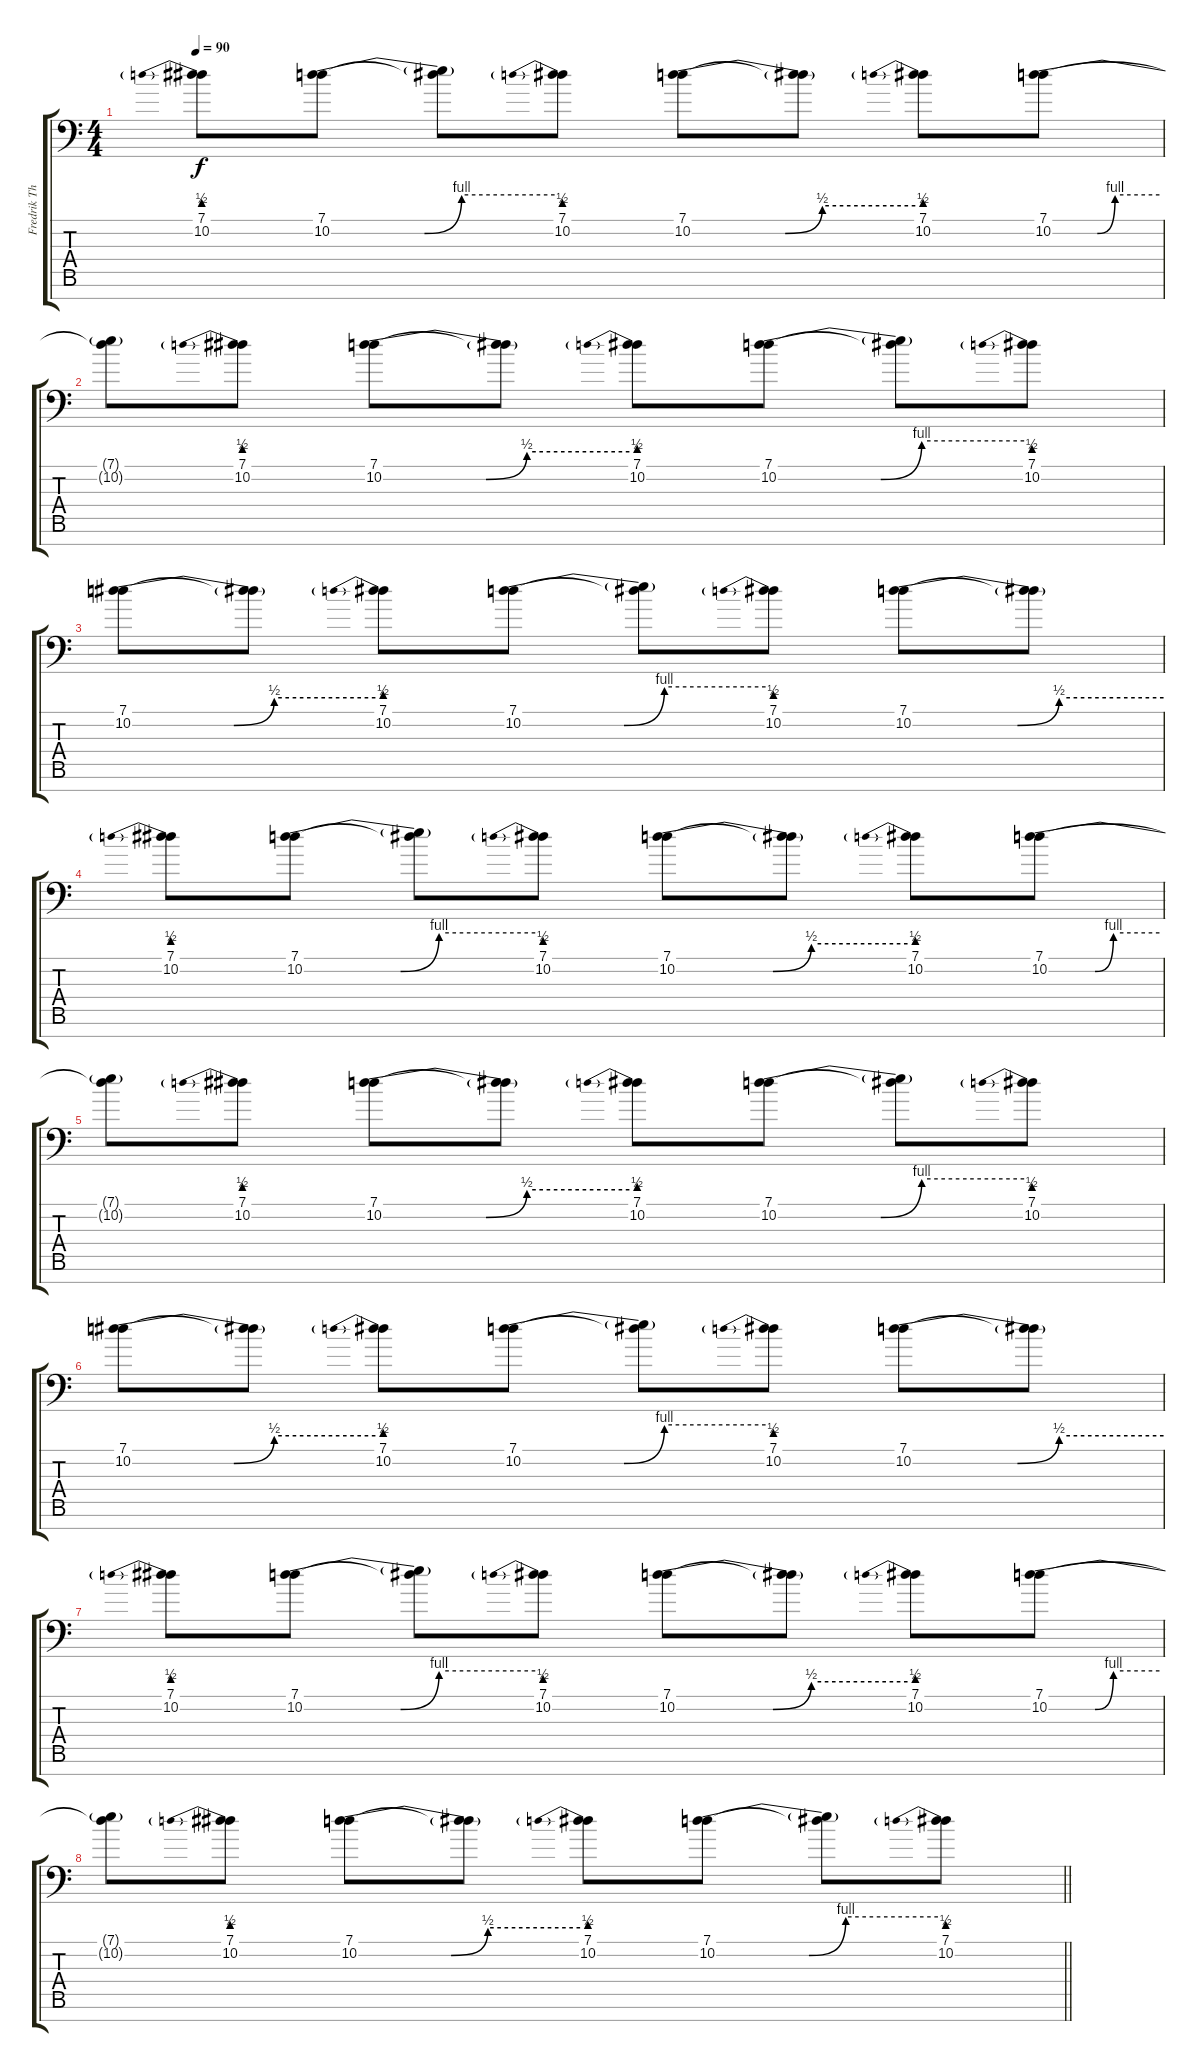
\track ("Fredrik Thordendal" "Fredrik Th") {instrument distortionguitar}
\staff {score tabs}
\tuning (Ab3 E3 B2 Gb2 Db2 Ab1 Eb1) {hide}
\ts (4 4)
\section ("" "")
\tempo 90
\clef f4
\ks c
(7.1 10.2{be (prebend 0 2 60 2)}).8{dy f} (7.1 10.2{be (custom 0 0 25 0 35 4 60 4)}).8 (7.1{t} 10.2{t}).8 (7.1 10.2{be (prebend 0 2 60 2)}).8 (7.1 10.2{be (custom 0 0 25 0 35 2 60 2)}).8 (7.1{t} 10.2{t}).8 (7.1 10.2{be (prebend 0 2 60 2)}).8 (7.1 10.2{be (custom 0 0 25 0 35 4 60 4)}).8 |
(7.1{t} 10.2{t}).8 (7.1 10.2{be (prebend 0 2 60 2)}).8 (7.1 10.2{be (custom 0 0 25 0 35 2 60 2)}).8 (7.1{t} 10.2{t}).8 (7.1 10.2{be (prebend 0 2 60 2)}).8 (7.1 10.2{be (custom 0 0 25 0 35 4 60 4)}).8 (7.1{t} 10.2{t}).8 (7.1 10.2{be (prebend 0 2 60 2)}).8 |
(7.1 10.2{be (custom 0 0 25 0 35 2 60 2)}).8 (7.1{t} 10.2{t}).8 (7.1 10.2{be (prebend 0 2 60 2)}).8 (7.1 10.2{be (custom 0 0 25 0 35 4 60 4)}).8 (7.1{t} 10.2{t}).8 (7.1 10.2{be (prebend 0 2 60 2)}).8 (7.1 10.2{be (custom 0 0 25 0 35 2 60 2)}).8 (7.1{t} 10.2{t}).8 |
(7.1 10.2{be (prebend 0 2 60 2)}).8 (7.1 10.2{be (custom 0 0 25 0 35 4 60 4)}).8 (7.1{t} 10.2{t}).8 (7.1 10.2{be (prebend 0 2 60 2)}).8 (7.1 10.2{be (custom 0 0 25 0 35 2 60 2)}).8 (7.1{t} 10.2{t}).8 (7.1 10.2{be (prebend 0 2 60 2)}).8 (7.1 10.2{be (custom 0 0 25 0 35 4 60 4)}).8 |
(7.1{t} 10.2{t}).8 (7.1 10.2{be (prebend 0 2 60 2)}).8 (7.1 10.2{be (custom 0 0 25 0 35 2 60 2)}).8 (7.1{t} 10.2{t}).8 (7.1 10.2{be (prebend 0 2 60 2)}).8 (7.1 10.2{be (custom 0 0 25 0 35 4 60 4)}).8 (7.1{t} 10.2{t}).8 (7.1 10.2{be (prebend 0 2 60 2)}).8 |
(7.1 10.2{be (custom 0 0 25 0 35 2 60 2)}).8 (7.1{t} 10.2{t}).8 (7.1 10.2{be (prebend 0 2 60 2)}).8 (7.1 10.2{be (custom 0 0 25 0 35 4 60 4)}).8 (7.1{t} 10.2{t}).8 (7.1 10.2{be (prebend 0 2 60 2)}).8 (7.1 10.2{be (custom 0 0 25 0 35 2 60 2)}).8 (7.1{t} 10.2{t}).8 |
(7.1 10.2{be (prebend 0 2 60 2)}).8 (7.1 10.2{be (custom 0 0 25 0 35 4 60 4)}).8 (7.1{t} 10.2{t}).8 (7.1 10.2{be (prebend 0 2 60 2)}).8 (7.1 10.2{be (custom 0 0 25 0 35 2 60 2)}).8 (7.1{t} 10.2{t}).8 (7.1 10.2{be (prebend 0 2 60 2)}).8 (7.1 10.2{be (custom 0 0 25 0 35 4 60 4)}).8 |
\barLineRight lightlight
(7.1{t} 10.2{t}).8 (7.1 10.2{be (prebend 0 2 60 2)}).8 (7.1 10.2{be (custom 0 0 25 0 35 2 60 2)}).8 (7.1{t} 10.2{t}).8 (7.1 10.2{be (prebend 0 2 60 2)}).8 (7.1 10.2{be (custom 0 0 25 0 35 4 60 4)}).8 (7.1{t} 10.2{t}).8 (7.1 10.2{be (prebend 0 2 60 2)}).8
